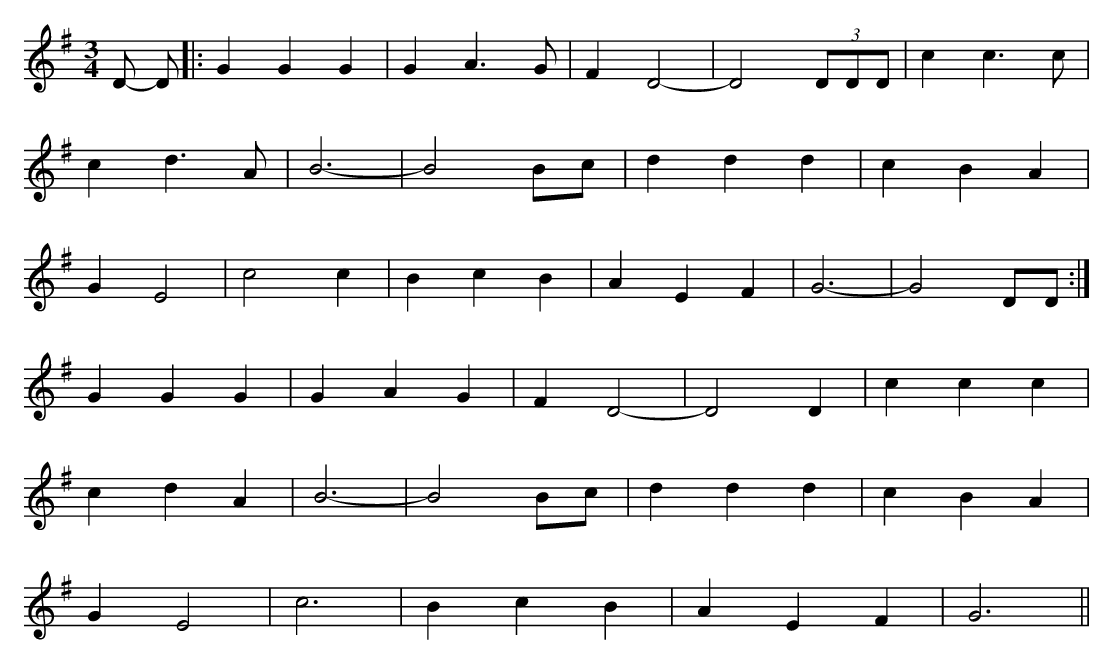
X:1
M:3/4
K:G
D- D|:G2 G2 G2|G2 A3 G|F2 D4|-D4 (3DDD|c2 c3 c|
c2 d3 A|B6|-B4Bc|d2 d2 d2|c2 B2 A2|
G2 E4|c4 c2|B2 c2 B2|A2 E2 F2|G6|- G4 DD:|
G2 G2 G2|G2 A2 G2|F2 D4|-D4 D2|c2 c2 c2|
c2 d2 A2|B6|-B4 Bc|d2 d2 d2|c2 B2 A2|
G2 E4|c6|B2 c2 B2|A2 E2 F2|G6||
